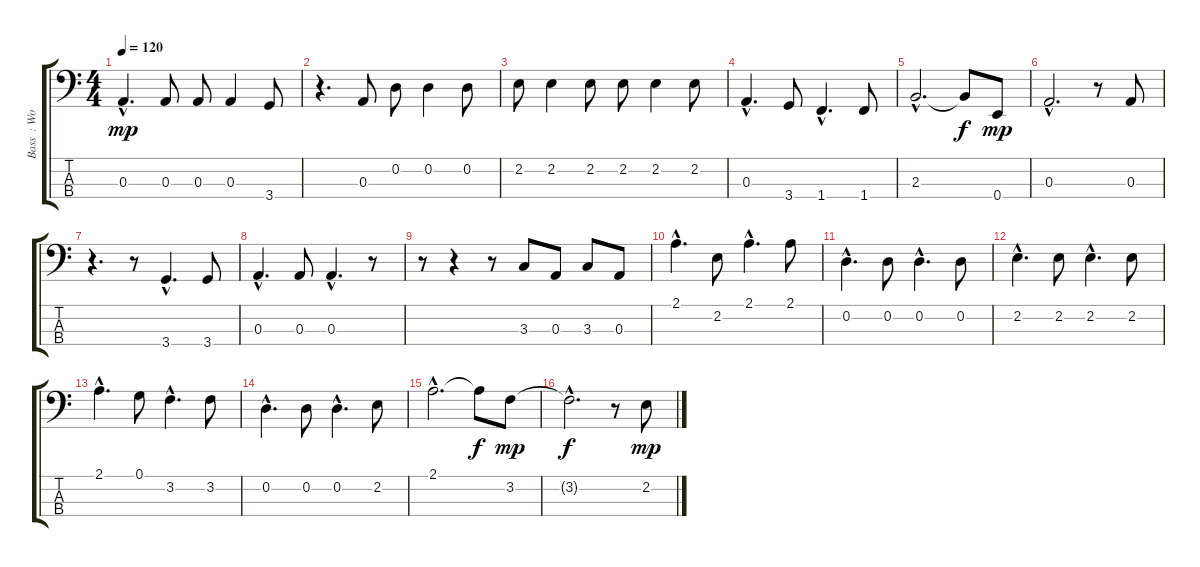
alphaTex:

\track ("Bass  : Wood Bass   " "Bass  : Wo") {instrument acousticbass}
\staff {score tabs}
\tuning (G2 D2 A1 E1) {hide}
\ts (4 4)
\tempo 120
\clef f4
\ks c
0.3{hac}.4{d dy mp} 0.3.8 0.3.8 0.3.4 3.4.8 |
r.4{d} 0.3.8 0.2.8 0.2.4 0.2.8 |
2.2.8 2.2.4 2.2.8 2.2.8 2.2.4 2.2.8 |
0.3{hac}.4{d} 3.4.8 1.4{hac}.4{d} 1.4.8 |
2.3{hac}.2{d} 2.3{t}.8{dy f} 0.4.8{dy mp} |
0.3{hac}.2{d} r.8 0.3.8 |
r.4{d} r.8 3.4{hac}.4{d} 3.4.8 |
0.3{hac}.4{d} 0.3.8 0.3{hac}.4{d} r.8 |
r.8 r.4 r.8 3.3.8 0.3.8 3.3.8 0.3.8 |
2.1{hac}.4{d} 2.2.8 2.1{hac}.4{d} 2.1.8 |
0.2{hac}.4{d} 0.2.8 0.2{hac}.4{d} 0.2.8 |
2.2{hac}.4{d} 2.2.8 2.2{hac}.4{d} 2.2.8 |
2.1{hac}.4{d} 0.1.8 3.2{hac}.4{d} 3.2.8 |
0.2{hac}.4{d} 0.2.8 0.2{hac}.4{d} 2.2.8 |
2.1{hac}.2{d} 2.1{t}.8{dy f} 3.2.8{dy mp} |
3.2{hac t}.2{d dy f} r.8 2.2.8{dy mp}
